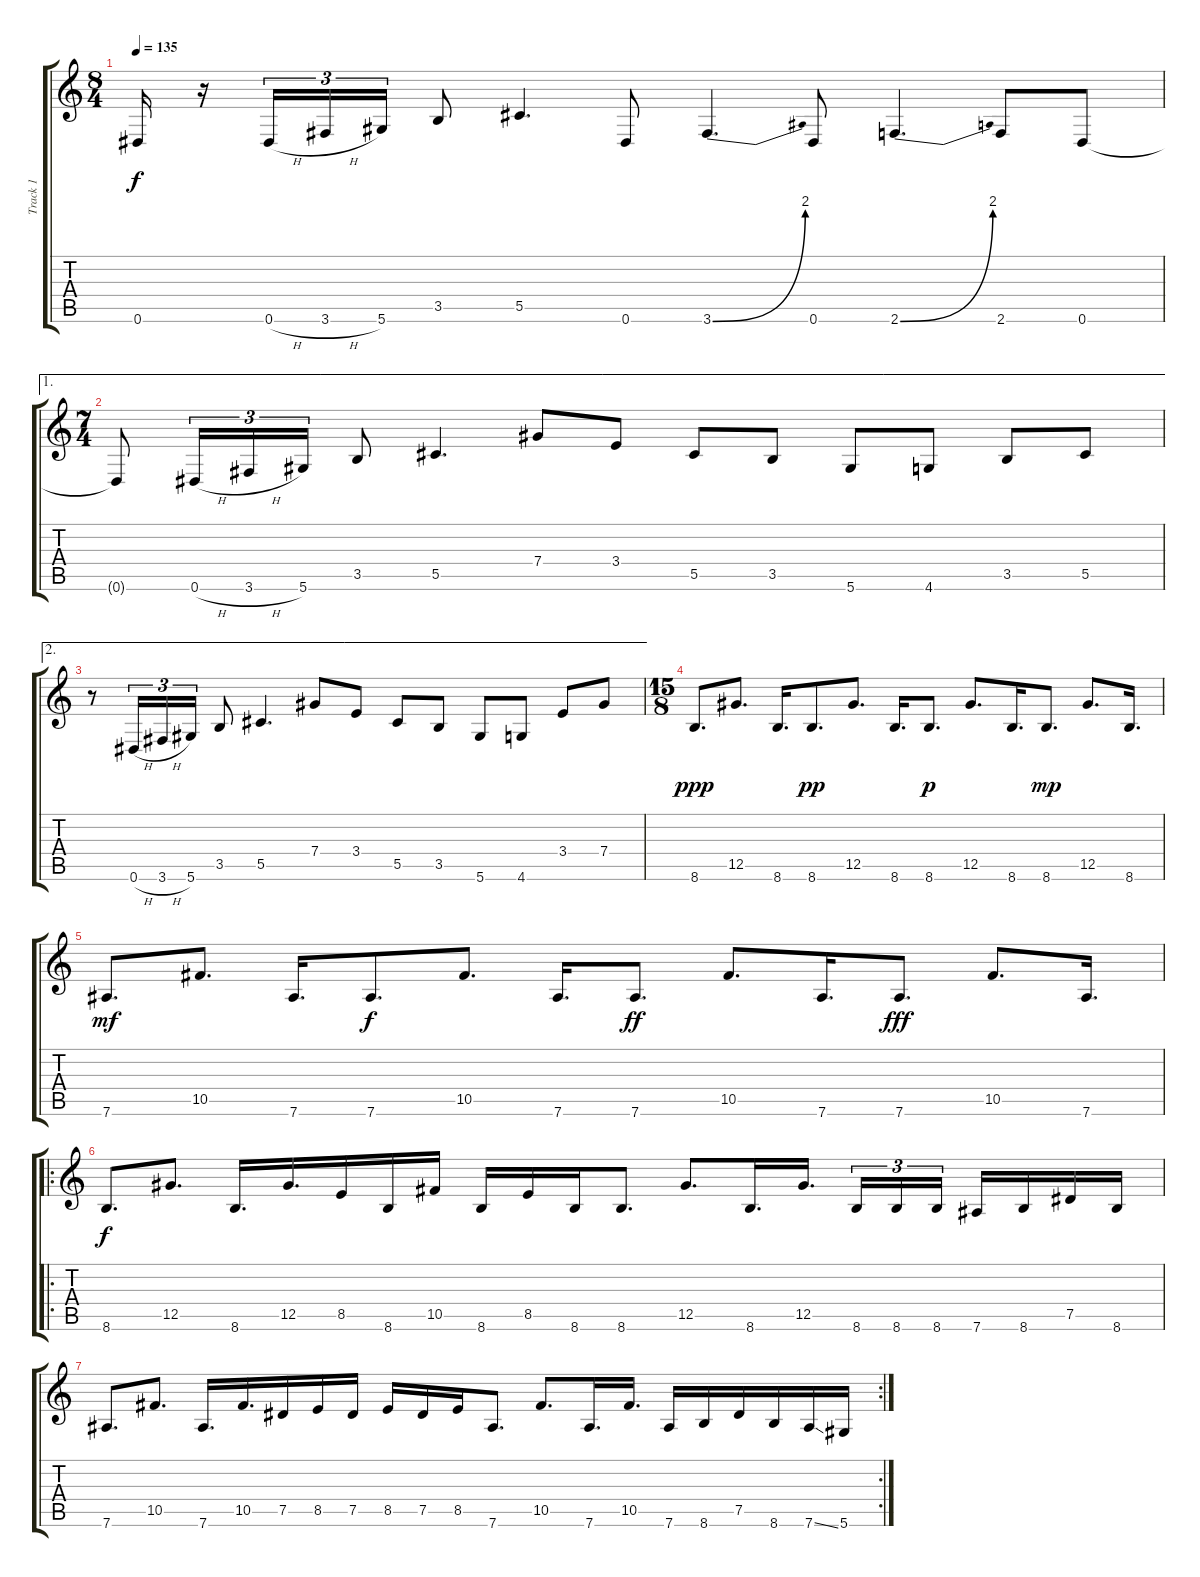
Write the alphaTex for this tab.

\track ("Track 1" "Track 1") {instrument distortionguitar}
\staff {score tabs}
\tuning (Eb4 Bb3 Gb3 Db3 Ab2 Eb2) {hide}
\ts (8 4)
\tempo 135
\clef g2
\ks c
0.6.16{dy f instrument distortionguitar} r.16 0.6{h}.16{tu (3 2)} 3.6{h}.16{tu (3 2)} 5.6.16{tu (3 2)} 3.5.8 5.5.4{d} 0.6.8 3.6{be (bend 0 0 60 8)}.4{d} 0.6.8 2.6{be (bend 0 0 60 8)}.4{d} 2.6.8 0.6.8 |
\ae 1
\ts (7 4)
0.6{t}.8 0.6{h}.16{tu (3 2)} 3.6{h}.16{tu (3 2)} 5.6.16{tu (3 2)} 3.5.8 5.5.4{d} 7.4.8 3.4.8 5.5.8 3.5.8 5.6.8 4.6.8 3.5.8 5.5.8 |
\ae 2
r.8 0.6{h}.16{tu (3 2)} 3.6{h}.16{tu (3 2)} 5.6.16{tu (3 2)} 3.5.8 5.5.4{d} 7.4.8 3.4.8 5.5.8 3.5.8 5.6.8 4.6.8 3.4.8 7.4.8 |
\ts (15 8)
8.6.8{d dy ppp} 12.5.8{d} 8.6.16{d} 8.6.8{d dy pp} 12.5.8{d} 8.6.16{d} 8.6.8{d dy p} 12.5.8{d} 8.6.16{d} 8.6.8{d dy mp} 12.5.8{d} 8.6.16{d} |
7.6.8{d dy mf} 10.5.8{d} 7.6.16{d} 7.6.8{d dy f} 10.5.8{d} 7.6.16{d} 7.6.8{d dy ff} 10.5.8{d} 7.6.16{d} 7.6.8{d dy fff} 10.5.8{d} 7.6.16{d} |
\ro
8.6.8{d dy f} 12.5.8{d} 8.6.16{d} 12.5.16{d} 8.5.16 8.6.16 10.5.16 8.6.16 8.5.16 8.6.16 8.6.8{d} 12.5.8{d} 8.6.16{d} 12.5.16{d} 8.6.16{tu (3 2)} 8.6.16{tu (3 2)} 8.6.16{tu (3 2) beam splitsecondary} 7.6.16 8.6.16 7.5.16 8.6.16 |
\rc 2
7.6.8{d} 10.5.8{d} 7.6.16{d} 10.5.16{d} 7.5.16 8.5.16 7.5.16 8.5.16 7.5.16 8.5.16 7.6.8{d} 10.5.8{d} 7.6.16{d} 10.5.16{d} 7.6.16 8.6.16 7.5.16 8.6.16 7.6{ss}.16 5.6.16
